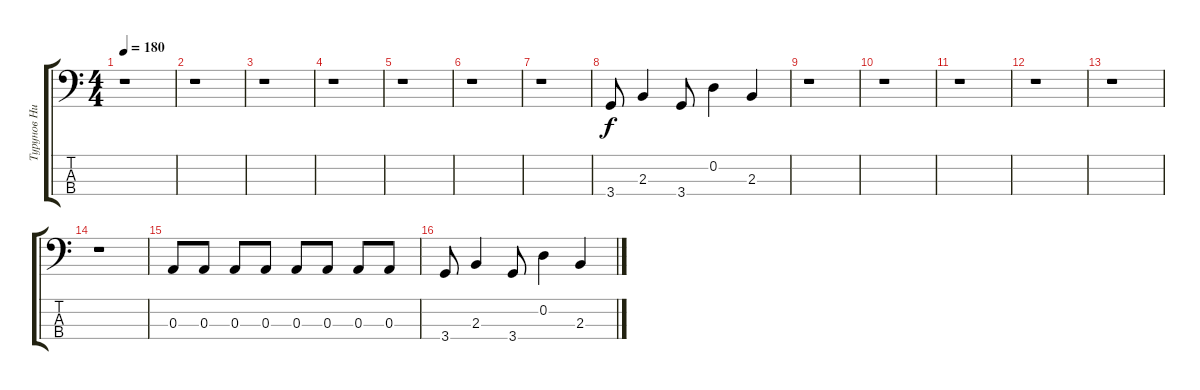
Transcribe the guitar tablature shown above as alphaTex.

\track ("Турунов Николай" "Турунов Ни") {instrument electricbasspick}
\staff {score tabs}
\tuning (G2 D2 A1 E1) {hide}
\ts (4 4)
\tempo 180
\clef f4
\ks c
r.1{dy f instrument electricbasspick} |
r.1 |
r.1 |
r.1 |
r.1 |
r.1 |
r.1 |
3.4.8 2.3.4 3.4.8 0.2.4 2.3.4 |
r.1 |
r.1 |
r.1 |
r.1 |
r.1 |
r.1 |
0.3.8 0.3.8 0.3.8 0.3.8 0.3.8 0.3.8 0.3.8 0.3.8 |
3.4.8 2.3.4 3.4.8 0.2.4 2.3.4
